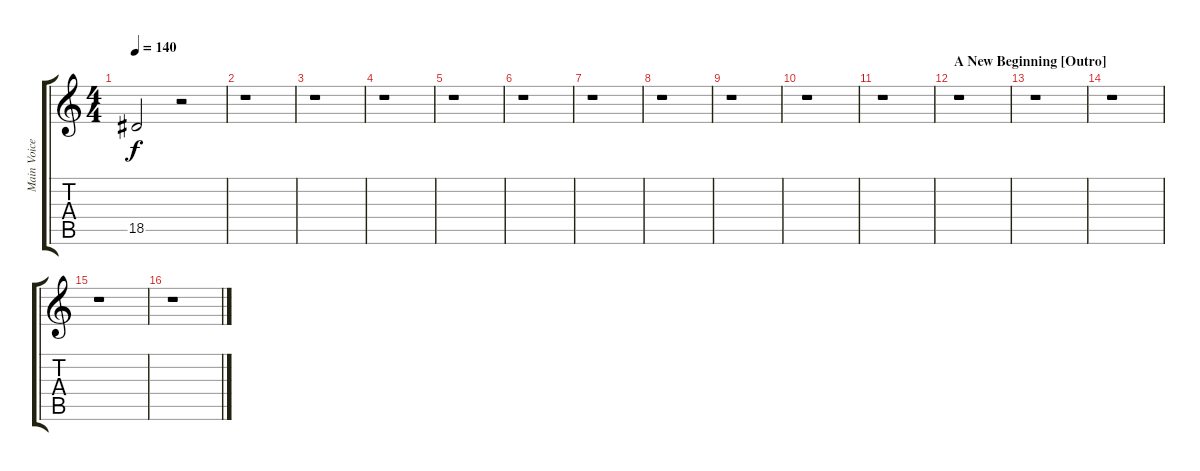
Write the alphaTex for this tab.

\track ("Main Voices" "Main Voice") {instrument lead6voice}
\staff {score tabs}
\tuning (E4 B3 G3 D3 A2 E2) {hide}
\ts (4 4)
\tempo 140
\clef g2
\ks c
18.5{t}.2{dy f} r.2 |
r.1 |
r.1 |
r.1 |
r.1 |
r.1 |
r.1 |
r.1 |
r.1 |
r.1 |
r.1 |
\section ("" "A New Beginning [Outro]")
r.1 |
r.1 |
r.1 |
r.1 |
r.1
